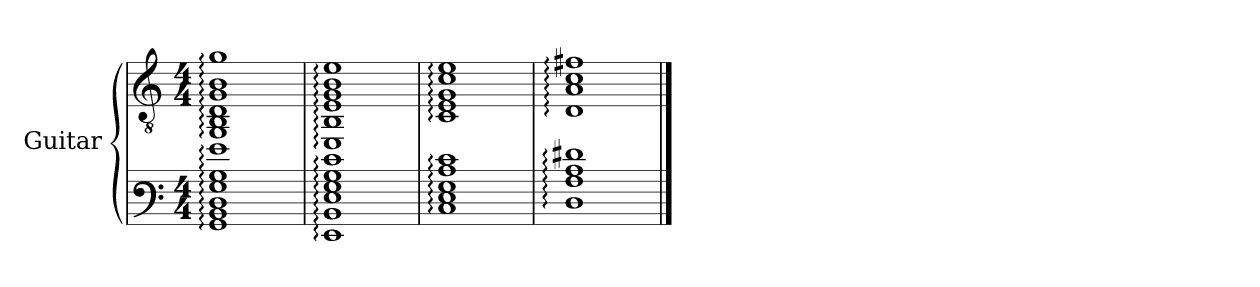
**kern	**kern
*part1	*part1
*staff2	*staff1
*I"Guitar	*
*I'Guit.	*
*stria6	*
*	*clefGv2
*k[]	*k[]
*M4/4	*M4/4
=1	=1
1GG: 1BB: 1D: 1G: 1B: 1g:	1GG: 1BB: 1D: 1G: 1B: 1g:
=2	=2
1EE: 1BB: 1E: 1G: 1B: 1e:	1EE: 1BB: 1E: 1G: 1B: 1e:
=3	=3
1C: 1E: 1G: 1c: 1e:	1C: 1E: 1G: 1c: 1e:
=4	=4
1D: 1A: 1c: 1f#:	1D: 1A: 1c: 1f#X:
==	==
*-	*-
